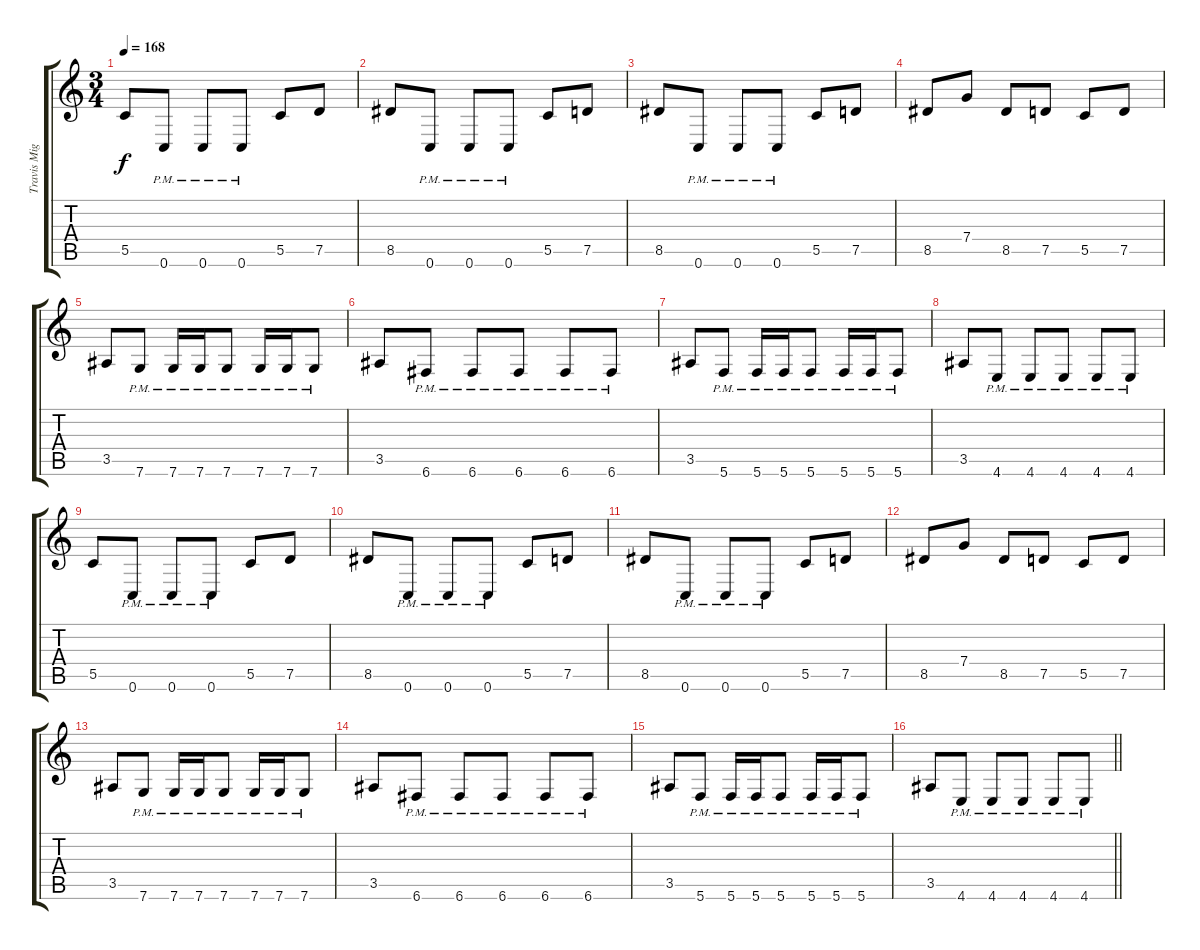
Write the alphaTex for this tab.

\track ("Travis Miguel" "Travis Mig") {instrument distortionguitar}
\staff {score tabs}
\tuning (D4 A3 F3 C3 G2 C2) {hide}
\ts (3 4)
\tempo 168
\clef g2
\ks c
5.5.8{dy f} 0.6{pm}.8 0.6{pm}.8 0.6{pm}.8 5.5.8 7.5.8 |
8.5.8 0.6{pm}.8 0.6{pm}.8 0.6{pm}.8 5.5.8 7.5.8 |
8.5.8 0.6{pm}.8 0.6{pm}.8 0.6{pm}.8 5.5.8 7.5.8 |
8.5.8 7.4.8 8.5.8 7.5.8 5.5.8 7.5.8 |
3.5.8 7.6{pm}.8 7.6{pm}.16 7.6{pm}.16 7.6{pm}.8 7.6{pm}.16 7.6{pm}.16 7.6{pm}.8 |
3.5.8 6.6{pm}.8 6.6{pm}.8 6.6{pm}.8 6.6{pm}.8 6.6{pm}.8 |
3.5.8 5.6{pm}.8 5.6{pm}.16 5.6{pm}.16 5.6{pm}.8 5.6{pm}.16 5.6{pm}.16 5.6{pm}.8 |
3.5.8 4.6{pm}.8 4.6{pm}.8 4.6{pm}.8 4.6{pm}.8 4.6{pm}.8 |
5.5.8 0.6{pm}.8 0.6{pm}.8 0.6{pm}.8 5.5.8 7.5.8 |
8.5.8 0.6{pm}.8 0.6{pm}.8 0.6{pm}.8 5.5.8 7.5.8 |
8.5.8 0.6{pm}.8 0.6{pm}.8 0.6{pm}.8 5.5.8 7.5.8 |
8.5.8 7.4.8 8.5.8 7.5.8 5.5.8 7.5.8 |
3.5.8 7.6{pm}.8 7.6{pm}.16 7.6{pm}.16 7.6{pm}.8 7.6{pm}.16 7.6{pm}.16 7.6{pm}.8 |
3.5.8 6.6{pm}.8 6.6{pm}.8 6.6{pm}.8 6.6{pm}.8 6.6{pm}.8 |
3.5.8 5.6{pm}.8 5.6{pm}.16 5.6{pm}.16 5.6{pm}.8 5.6{pm}.16 5.6{pm}.16 5.6{pm}.8 |
\barLineRight lightlight
3.5.8 4.6{pm}.8 4.6{pm}.8 4.6{pm}.8 4.6{pm}.8 4.6{pm}.8
